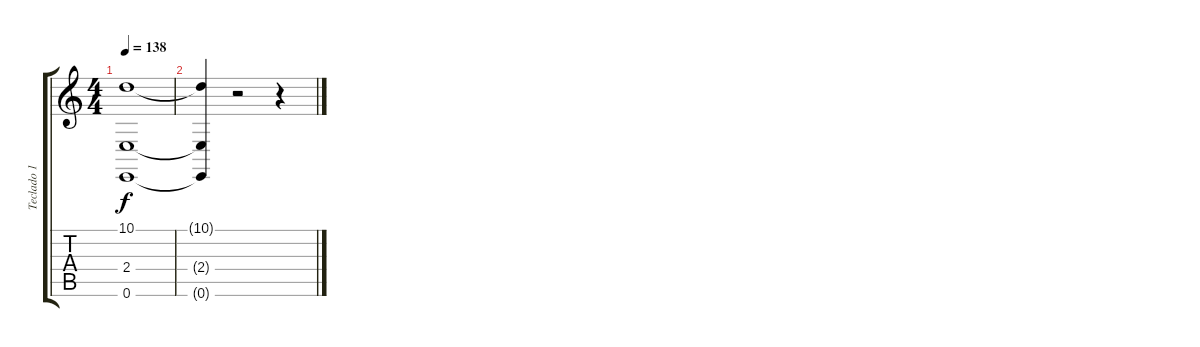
\track ("Teclado 1" "Teclado 1") {instrument pad4choir}
\staff {score tabs}
\tuning (E4 B3 G3 D3 A2 E2) {hide}
\ts (4 4)
\tempo 138
\clef g2
\ks c
(10.1{t} 2.4{t} 0.6{t}).1{dy f} |
(10.1{t} 2.4{t} 0.6{t}).4 r.2 r.4
